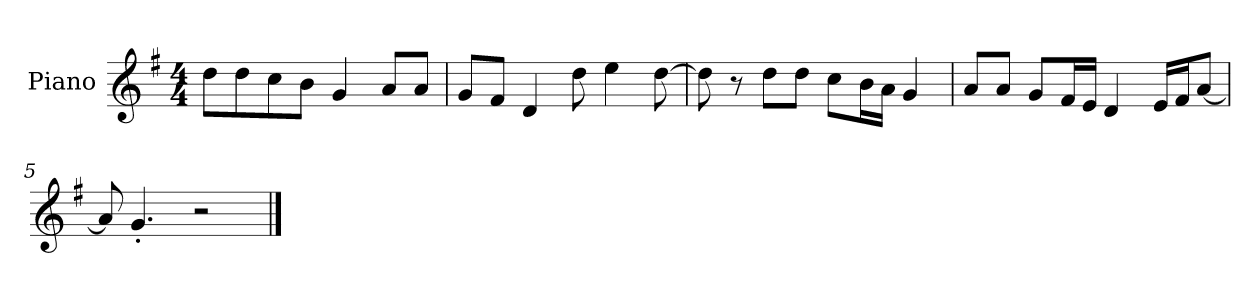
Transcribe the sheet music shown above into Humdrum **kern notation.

**kern
*part1
*staff1
*I"Piano
*I'P-no
*clefG2
*k[f#]
*M4/4
*MM90
=1
8dd\L
8dd\
8cc\
8b\J
4g/
8a/L
8a/J
=2
8g/L
8f#/J
4d/
8dd\
4ee\
[8dd\
=3
8dd\]
8r
8dd\L
8dd\J
8cc\L
16b\L
16a\JJ
4g/
=4
8a/L
8a/J
8g/L
16f#/L
16e/JJ
4d/
16e/LL
16f#/J
[8a/J
=5
8a/]
4.g'/
2r
==
*-
